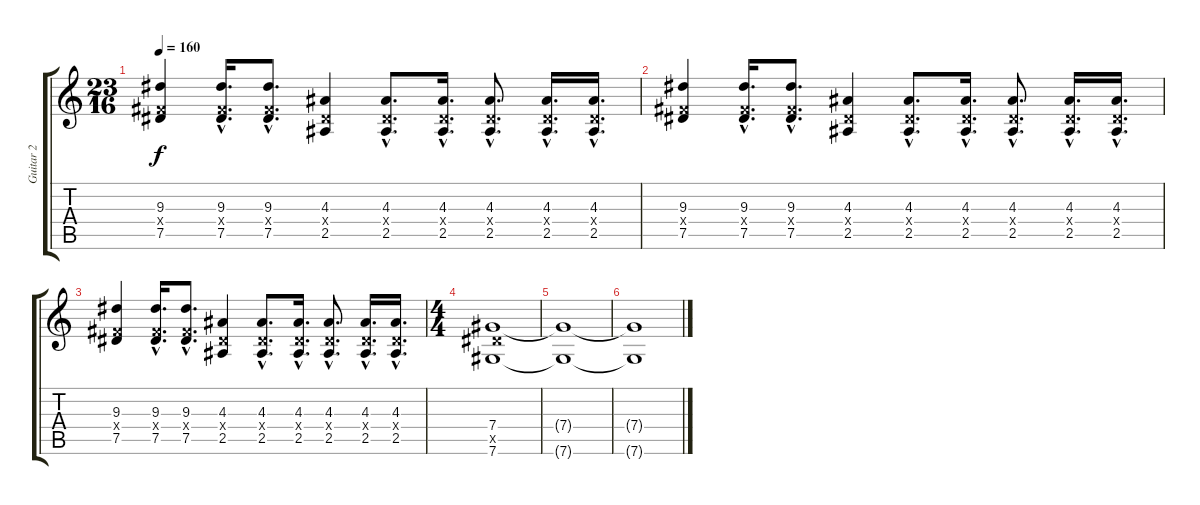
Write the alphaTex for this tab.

\track ("Guitar 2" "Guitar 2") {instrument distortionguitar}
\staff {score tabs}
\tuning (Eb4 Bb3 Gb3 Db3 Ab2 Db2) {hide}
\ts (23 16)
\tempo 160
\clef g2
\ks c
(9.3 5.4{x} 7.5).4{dy f} (9.3{hac} 5.4{hac x} 7.5{hac}).16{d} (9.3{hac} 5.4{hac x} 7.5{hac}).8{d} (4.3 2.4{x} 2.5).4 (4.3{hac} 2.4{hac x} 2.5).8{d} (4.3{hac} 2.4{hac x} 2.5{hac}).16{d} (4.3{hac} 2.4{hac x} 2.5{hac}).8{d} (4.3{hac} 2.4{hac x} 2.5{hac}).16{d} (4.3{hac} 2.4{hac x} 2.5{hac}).16{d} |
(9.3 5.4{x} 7.5).4 (9.3{hac} 5.4{hac x} 7.5{hac}).16{d} (9.3{hac} 5.4{hac x} 7.5{hac}).8{d} (4.3 2.4{x} 2.5).4 (4.3{hac} 2.4{hac x} 2.5).8{d} (4.3{hac} 2.4{hac x} 2.5{hac}).16{d} (4.3{hac} 2.4{hac x} 2.5{hac}).8{d} (4.3{hac} 2.4{hac x} 2.5{hac}).16{d} (4.3{hac} 2.4{hac x} 2.5{hac}).16{d} |
(9.3 5.4{x} 7.5).4 (9.3{hac} 5.4{hac x} 7.5{hac}).16{d} (9.3{hac} 5.4{hac x} 7.5{hac}).8{d} (4.3 2.4{x} 2.5).4 (4.3{hac} 2.4{hac x} 2.5).8{d} (4.3{hac} 2.4{hac x} 2.5{hac}).16{d} (4.3{hac} 2.4{hac x} 2.5{hac}).8{d} (4.3{hac} 2.4{hac x} 2.5{hac}).16{d} (4.3{hac} 2.4{hac x} 2.5{hac}).16{d} |
\ts (4 4)
(7.4 7.5{x} 7.6).1 |
(7.4{t} 7.6{t}).1{volume 0} |
(7.4{t} 7.6{t}).1
